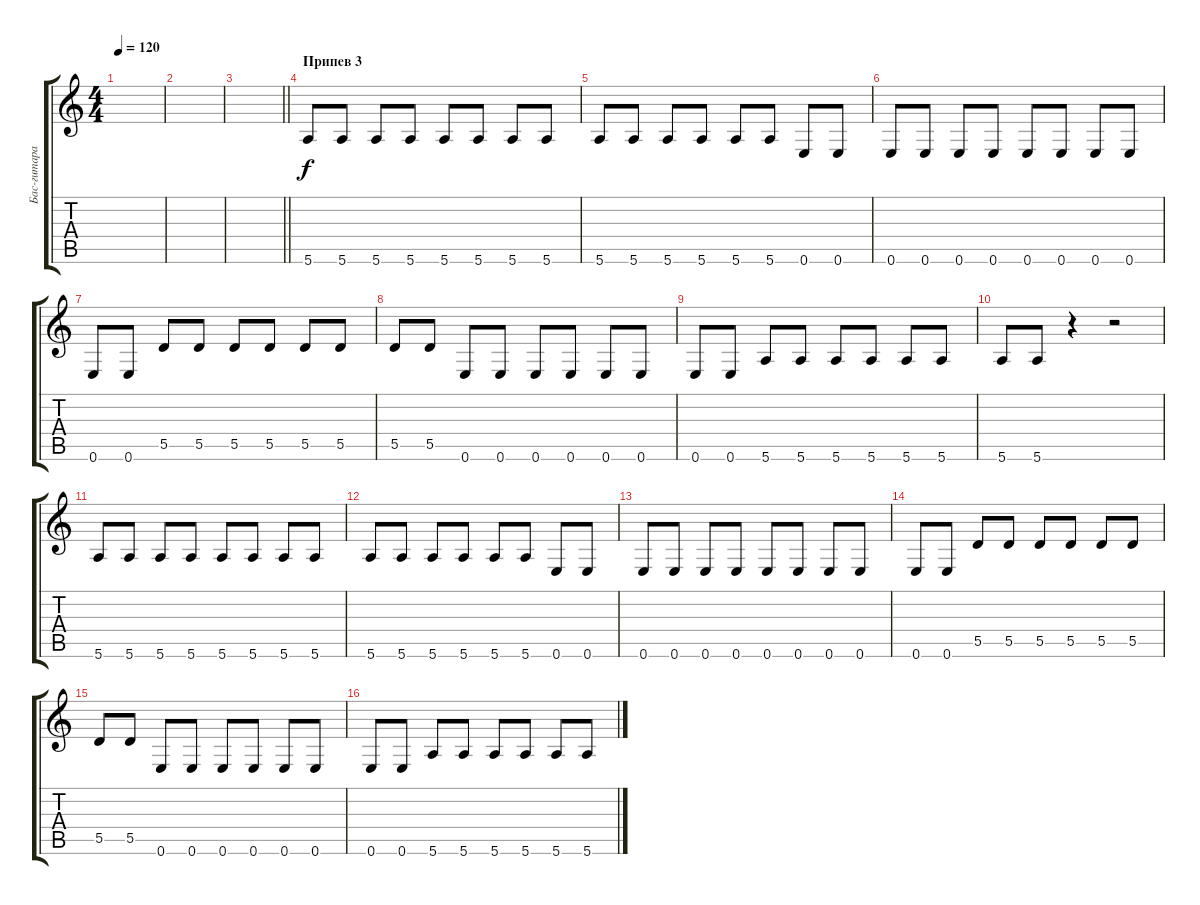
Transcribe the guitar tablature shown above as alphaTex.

\track ("Бас-гитара" "Бас-гитара") {instrument electricbassfinger}
\staff {score tabs}
\tuning (E4 B3 G3 D3 A2 E2) {hide}
\ts (4 4)
\tempo 120
\clef g2
\ks c
|
|
\barLineRight lightlight
|
\section ("" "Припев 3")
5.6.8 5.6.8 5.6.8 5.6.8 5.6.8 5.6.8 5.6.8 5.6.8 |
5.6.8 5.6.8 5.6.8 5.6.8 5.6.8 5.6.8 0.6.8 0.6.8 |
0.6.8 0.6.8 0.6.8 0.6.8 0.6.8 0.6.8 0.6.8 0.6.8 |
0.6.8 0.6.8 5.5.8 5.5.8 5.5.8 5.5.8 5.5.8 5.5.8 |
5.5.8 5.5.8 0.6.8 0.6.8 0.6.8 0.6.8 0.6.8 0.6.8 |
0.6.8 0.6.8 5.6.8 5.6.8 5.6.8 5.6.8 5.6.8 5.6.8 |
5.6.8 5.6.8 r.4 r.2 |
5.6.8 5.6.8 5.6.8 5.6.8 5.6.8 5.6.8 5.6.8 5.6.8 |
5.6.8 5.6.8 5.6.8 5.6.8 5.6.8 5.6.8 0.6.8 0.6.8 |
0.6.8 0.6.8 0.6.8 0.6.8 0.6.8 0.6.8 0.6.8 0.6.8 |
0.6.8 0.6.8 5.5.8 5.5.8 5.5.8 5.5.8 5.5.8 5.5.8 |
5.5.8 5.5.8 0.6.8 0.6.8 0.6.8 0.6.8 0.6.8 0.6.8 |
0.6.8 0.6.8 5.6.8 5.6.8 5.6.8 5.6.8 5.6.8 5.6.8
